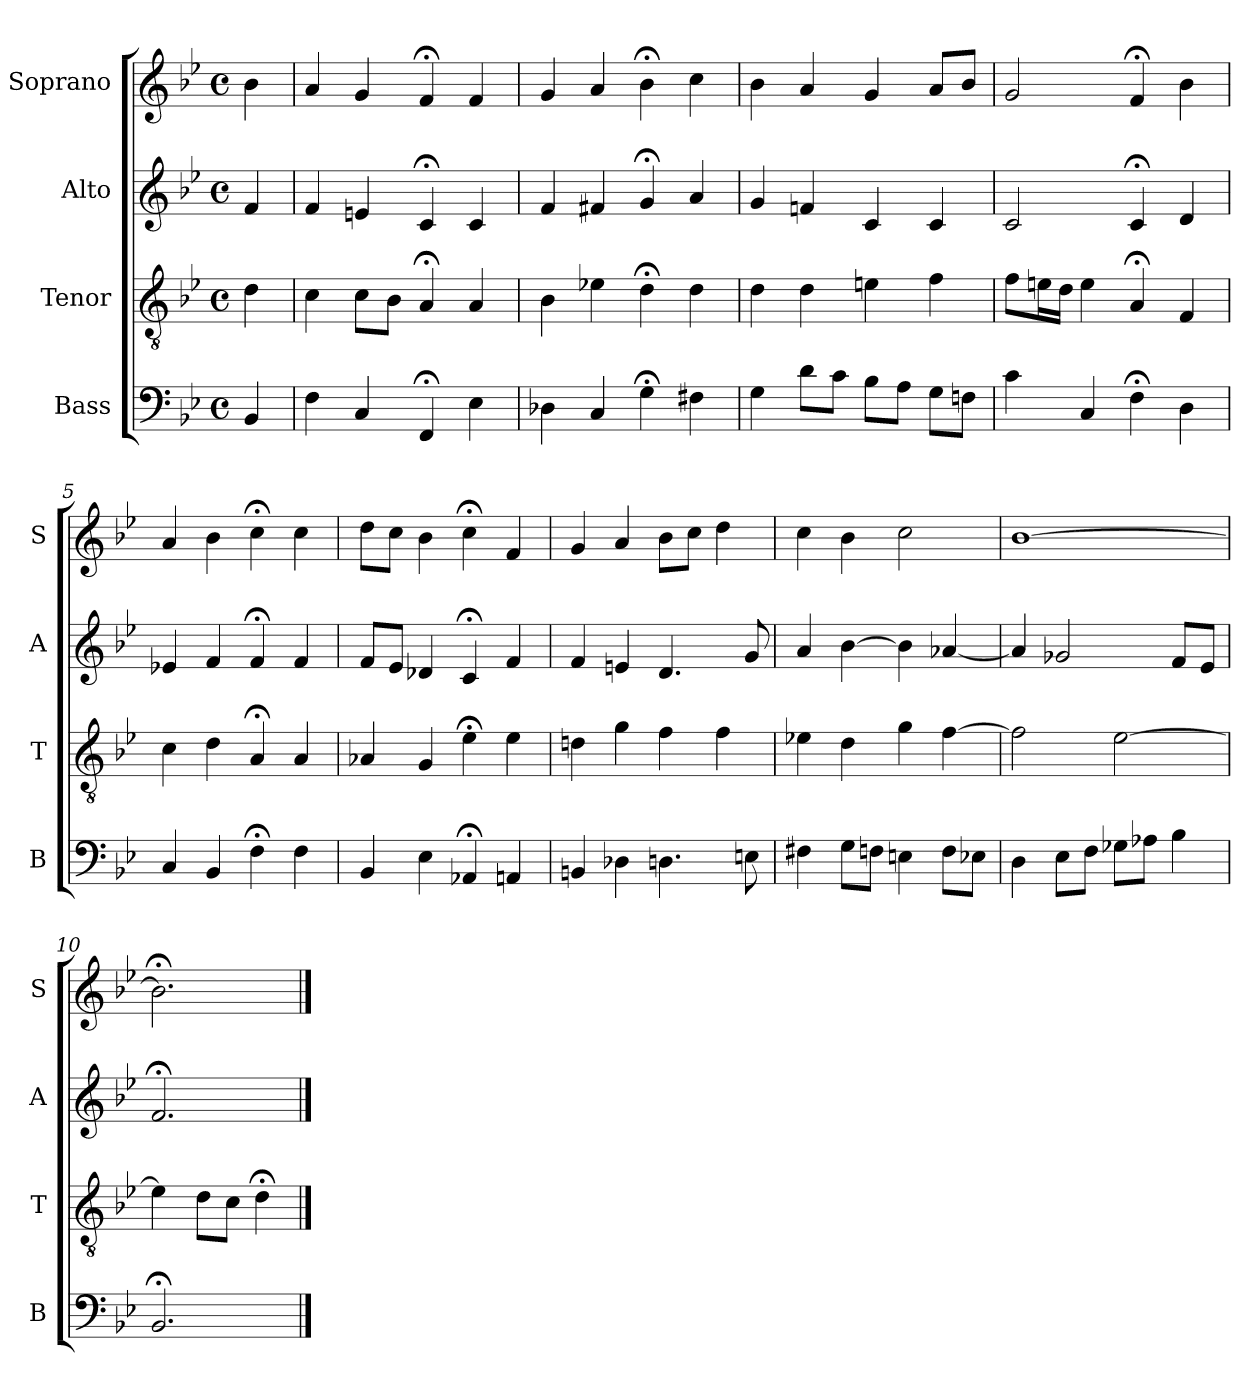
**kern	**kern	**kern	**kern
*part4	*part3	*part2	*part1
*staff4	*staff3	*staff2	*staff1
*I"Bass	*I"Tenor	*I"Alto	*I"Soprano
*I'B	*I'T	*I'A	*I'S
*clefF4	*clefGv2	*clefG2	*clefG2
*k[b-e-]	*k[b-e-]	*k[b-e-]	*k[b-e-]
*B-:	*B-:	*B-:	*B-:
*M4/4	*M4/4	*M4/4	*M4/4
*met(c)	*met(c)	*met(c)	*met(c)
*MM100	*MM100	*MM100	*MM100
=	=	=	=
4BB-	4d	4f	4b-
=1	=1	=1	=1
4F	4c	4f	4a
4C	8cL	4en	4g
.	8B-J	.	.
4FF;<	4A;<	4c;<	4f;<
4E-	4A	4c	4f
=2	=2	=2	=2
4D-X	4B-	4f	4g
4C	4e-X	4f#X	4a
4G;<	4d;<	4g;<	4b-;<
4F#X	4d	4a	4cc
=3	=3	=3	=3
4G	4d	4g	4b-
8dL	4d	4fn	4a
8cJ	.	.	.
8B-L	4en	4c	4g
8AJ	.	.	.
8GL	4f	4c	8aL
8FnJ	.	.	8b-J
=4	=4	=4	=4
4c	8fL	2c	2g
.	16enL	.	.
.	16dJJ	.	.
4C	4e	.	.
4F;<	4A;<	4c;<	4f;<
4D	4F	4d	4b-
=5	=5	=5	=5
4C	4c	4e-X	4a
4BB-	4d	4f	4b-
4F;<	4A;<	4f;<	4cc;<
4F	4A	4f	4cc
=6	=6	=6	=6
4BB-	4A-X	8fL	8ddL
.	.	8e-J	8ccJ
4E-	4G	4d-X	4b-
4AA-X;<	4e-;<	4c;<	4cc;<
4AAn	4e-	4f	4f
=7	=7	=7	=7
4BBn	4dn	4f	4g
4D-X	4g	4en	4a
4.Dn	4f	4.d	8b-L
.	.	.	8ccJ
.	4f	.	4dd
8En	.	8g	.
=8	=8	=8	=8
4F#X	4e-X	4a	4cc
8GL	4d	[4b-	4b-
8FnJ	.	.	.
4En	4g	4b-]	2cc
8FL	[4f	[4a-X	.
8E-XJ	.	.	.
=9	=9	=9	=9
4D	2f]	4a-]	[1b-
8E-L	.	2g-X	.
8FJ	.	.	.
8G-XL	[2e-	.	.
8A-XJ	.	.	.
4B-	.	8fL	.
.	.	8e-J	.
=10	=10	=10	=10
2.BB-;<	4e-]	2.f;<	2.b-;<]
.	8dL	.	.
.	8cJ	.	.
.	4d;<	.	.
==	==	==	==
*-	*-	*-	*-
